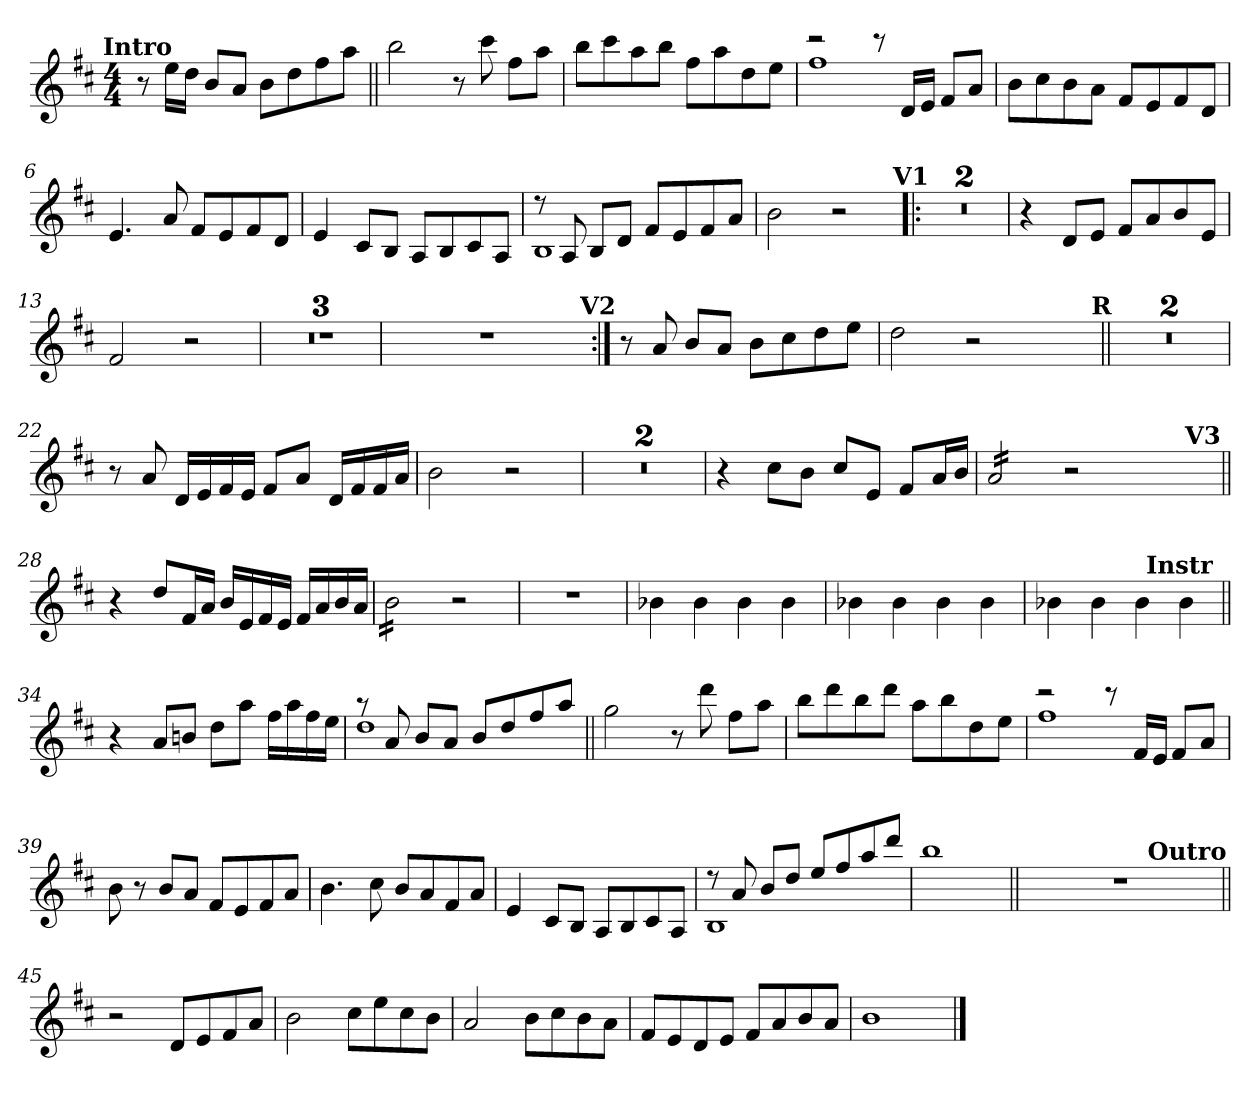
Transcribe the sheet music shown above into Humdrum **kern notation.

**kern
*part1
*staff1
!!LO:PB:g=z
*clefG2
*k[f#c#]
*D:
*M4/4
*MM57
=1
!LO:TX:a:B:cj:t=Intro
8r
16eei\LL
16ddi\JJ
8bi/L
8ai/J
8bi\L
8ddi\
8ff#i\
8aai\J
=2||
2bbi\
8r
8ccc#i\
8ff#i\L
8aai\J
=3
8bbi\L
8ccc#i\
8aai\
8bbi\J
8ff#i\L
8aai\
8ddi\
8eei\J
=4
*^
2r	1ff#i
8r	.
16di/LL	.
16ei/JJ	.
8f#i/L	.
8ai/J	.
*v	*v
!!LO:LB:g=z
=5
8bi\L
8cc#i\
8bi\
8ai\J
8f#i/L
8ei/
8f#i/
8di/J
=6
4.ei/
8ai/
8f#i/L
8ei/
8f#i/
8di/J
=7
4ei/
8c#i/L
8Bi/J
8Ai/L
8Bi/
8c#i/
8Ai/J
=8
*^
8r	1Bi
8Ai/	.
8Bi/L	.
8di/J	.
8f#i/L	.
8ei/	.
8f#i/	.
8ai/J	.
*v	*v
=9
2bi\
2r
!!LO:LB:g=z
=10!|:
!LO:TX:a:B:cj:t=V1
1r
=11
1r
=12
4r
8di/L
8ei/J
8f#i/L
8ai/
8bi/
8ei/J
=13
2f#i/
2r
=14
1r
=15
1r
=16
1r
=17
*^
1r	2ryy
.	4ryy
.	8ryy
.	16ryy
.	32ryy
.	64ryy
.	128...ryy
!	!LO:TX:a:B:cj:t=V2
.	1024ryy
*v	*v
!!LO:LB:g=z
=18:|!
8r
8ai/
8bi/L
8ai/J
8bi\L
8cc#i\
8ddi\
8eei\J
=19
*^
2ddi\	2ryy
2r	4ryy
.	8ryy
.	16ryy
.	32ryy
.	64ryy
.	128...ryy
!	!LO:TX:a:B:cj:t=R
.	1024ryy
*v	*v
=20||
1r
=21
1r
=22
8r
8ai/
16di/LL
16ei/
16f#i/
16ei/JJ
8f#i/L
8ai/J
16di/LL
16f#i/
16f#i/
16ai/JJ
=23
2bi\
2r
!!LO:LB:g=z
=24
1r
=25
1r
=26
4r
8cc#i\L
8bi\J
8cc#i/L
8ei/J
8f#i/L
16ai/L
16bi/JJ
=27
*^
*tremolo	*
16ai/LL	2ryy
16ai/	.
16ai/	.
16ai/	.
16ai/	.
16ai/	.
16ai/	.
16ai/JJ	.
*Xtremolo	*
2r	4ryy
.	8ryy
.	16ryy
.	32ryy
.	64ryy
.	128...ryy
!	!LO:TX:a:B:cj:t=V3
.	1024ryy
*v	*v
=28||
4r
8ddi/L
16f#i/L
16ai/JJ
16bi/LL
16ei/
16f#i/
16ei/JJ
16f#i/LL
16ai/
16bi/
16ai/JJ
=29
*tremolo
16bi\LL
16bi\
16bi\
16bi\
16bi\
16bi\
16bi\
16bi\JJ
*Xtremolo
2r
!!LO:LB:g=z
=30
1r
=31
4b-i
4b-i
4b-i
4b-i
=32
4b-i
4b-i
4b-i
4b-i
=33
4b-i
4b-i
4b-i
!LO:TX:a:B:cj:t=Instr
4b-i
=34||
4r
8ai/L
8bni/J
8ddi\L
8aai\J
16ff#i\LL
16aai\
16ff#i\
16eei\JJ
!!LO:LB:g=z
=35
*^
8r	1ddi
8ai/	.
8bi/L	.
8ai/J	.
8bi/L	.
8ddi/	.
8ff#i/	.
8aai/J	.
*v	*v
=36||
2ggi\
8r
8dddi\
8ff#i\L
8aai\J
=37
8bbi\L
8dddi\
8bbi\
8dddi\J
8aai\L
8bbi\
8ddi\
8eei\J
=38
*^
2r	1ff#i
8r	.
16f#i/LL	.
16ei/JJ	.
8f#i/L	.
8ai/J	.
*v	*v
!!LO:LB:g=z
=39
8bi\
8r
8bi/L
8ai/J
8f#i/L
8ei/
8f#i/
8ai/J
=40
4.bi\
8cc#i\
8bi/L
8ai/
8f#i/
8ai/J
=41
4ei/
8c#i/L
8Bi/J
8Ai/L
8Bi/
8c#i/
8Ai/J
=42
*^
8r	1Bi
8ai/	.
8bi/L	.
8ddi/J	.
8eei/L	.
8ff#i/	.
8aai/	.
8dddi/J	.
*v	*v
=43
1bbi
!!LO:LB:g=z
=44||
*^
1r	2ryy
.	4ryy
.	8ryy
.	16ryy
.	32ryy
.	64ryy
.	128...ryy
!	!LO:TX:a:B:cj:t=Outro
.	1024ryy
*v	*v
=45||
2r
8di/L
8ei/
8f#i/
8ai/J
=46
2bi\
8cc#i\L
8eei\
8cc#i\
8bi\J
=47
2ai/
8bi\L
8cc#i\
8bi\
8ai\J
=48
8f#i/L
8ei/
8di/
8ei/J
8f#i/L
8ai/
8bi/
8ai/J
=49
1bi
==
*-
